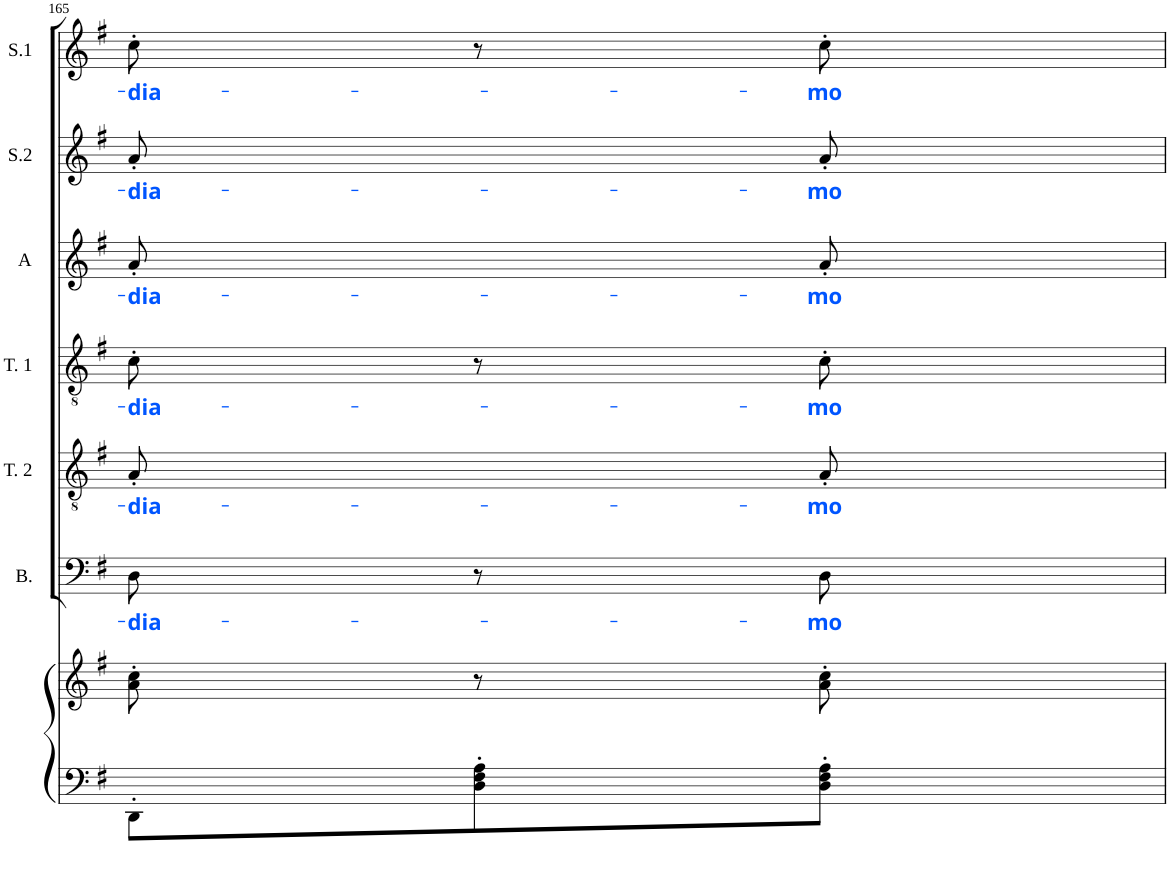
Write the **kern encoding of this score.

**kern	**kern	**kern	**text	**kern	**text	**kern	**text	**kern	**text	**kern	**text	**kern	**text
*part8	*part7	*part6	*part6	*part5	*part5	*part4	*part4	*part3	*part3	*part2	*part2	*part1	*part1
*staff8	*staff7	*staff6	*staff6	*staff5	*staff5	*staff4	*staff4	*staff3	*staff3	*staff2	*staff2	*staff1	*staff1
*	*	*I"Bass	*	*I"Tenor 2	*	*I"Tenor 1	*	*I"Alto	*	*I"Soprano 2	*	*I"Soprano 1	*
*	*	*I'B.	*	*I'T. 2	*	*I'T. 1	*	*I'A	*	*I'S.2	*	*I'S.1	*
!!LO:PB:g=z
*clefF4	*clefG2	*clefF4	*	*clefGv2	*	*clefGv2	*	*clefG2	*	*clefG2	*	*clefG2	*
*k[f#]	*k[f#]	*k[f#]	*	*k[f#]	*	*k[f#]	*	*k[f#]	*	*k[f#]	*	*k[f#]	*
*G:	*G:	*G:	*	*G:	*	*G:	*	*G:	*	*G:	*	*G:	*
*M3/8	*M3/8	*M3/8	*	*M3/8	*	*M3/8	*	*M3/8	*	*M3/8	*	*M3/8	*
=165	=165	=165	=165	=165	=165	=165	=165	=165	=165	=165	=165	=165	=165
!	!	!	!LO:LY:b:color=#0055FF	!	!LO:LY:b:color=#0055FF	!	!LO:LY:b:color=#0055FF	!	!LO:LY:b:color=#0055FF	!	!LO:LY:b:color=#0055FF	!	!LO:LY:b:color=#0055FF
8DD'\L	8a\' 8cc\'	8D\	-dia-	8A'/	-dia-	8c'\	-dia-	8a'/	-dia-	8a'/	-dia-	8cc'\	-dia-
8D\' 8F#\' 8A\'	8r	8r	.	8ryy	.	8r	.	8ryy	.	8ryy	.	8r	.
!	!	!	!LO:LY:b:color=#0055FF	!	!LO:LY:b:color=#0055FF	!	!LO:LY:b:color=#0055FF	!	!LO:LY:b:color=#0055FF	!	!LO:LY:b:color=#0055FF	!	!LO:LY:b:color=#0055FF
8D\' 8F#\' 8A\'J	8a\' 8cc\'	8D\	-mo	8A'/	-mo	8c'\	-mo	8a'/	-mo	8a'/	-mo	8cc'\	-mo
=	=	=	=	=	=	=	=	=	=	=	=	=	=
*-	*-	*-	*-	*-	*-	*-	*-	*-	*-	*-	*-	*-	*-
